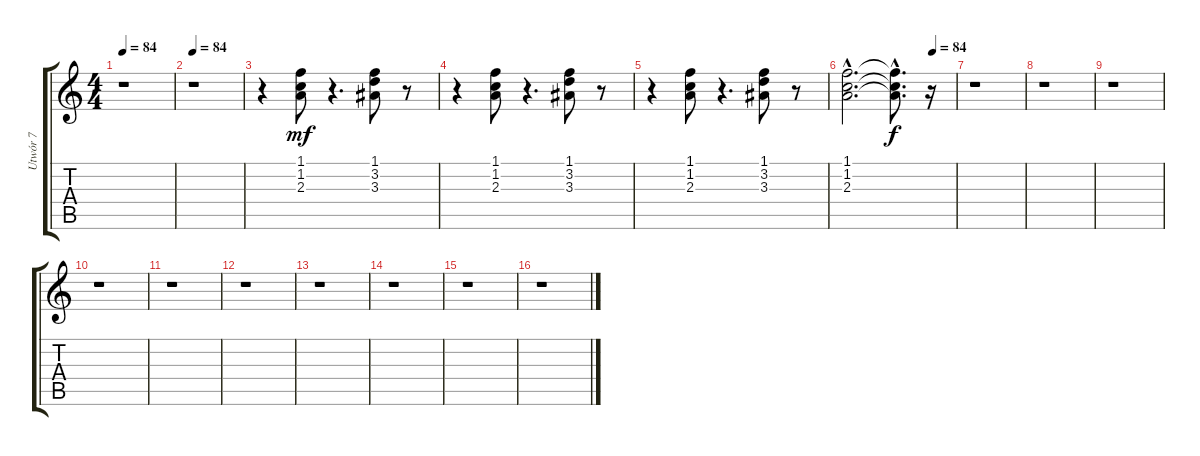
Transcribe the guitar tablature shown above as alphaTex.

\track ("Utwór 7" "Utwór 7") {instrument acousticguitarsteel}
\staff {score tabs}
\tuning (E4 B3 G3 D3 A2 E2) {hide}
\ts (4 4)
\tempo 84
\clef g2
\ks c
r.1{dy mf instrument acousticguitarsteel} |
\tempo 84
r.1 |
r.4 (1.1 1.2 2.3).8 r.4{d} (1.1 3.2 3.3).8 r.8 |
r.4 (1.1 1.2 2.3).8 r.4{d} (1.1 3.2 3.3).8 r.8 |
r.4 (1.1 1.2 2.3).8 r.4{d} (1.1 3.2 3.3).8 r.8 |
\tempo (84 0.7916666666666666)
(1.1{hac} 1.2{hac} 2.3{hac}).2{d} (1.1{hac t} 1.2{hac t} 2.3{hac t}).8{d dy f} r.16 |
r.1 |
r.1 |
r.1 |
r.1 |
r.1 |
r.1 |
r.1 |
r.1 |
r.1 |
r.1
